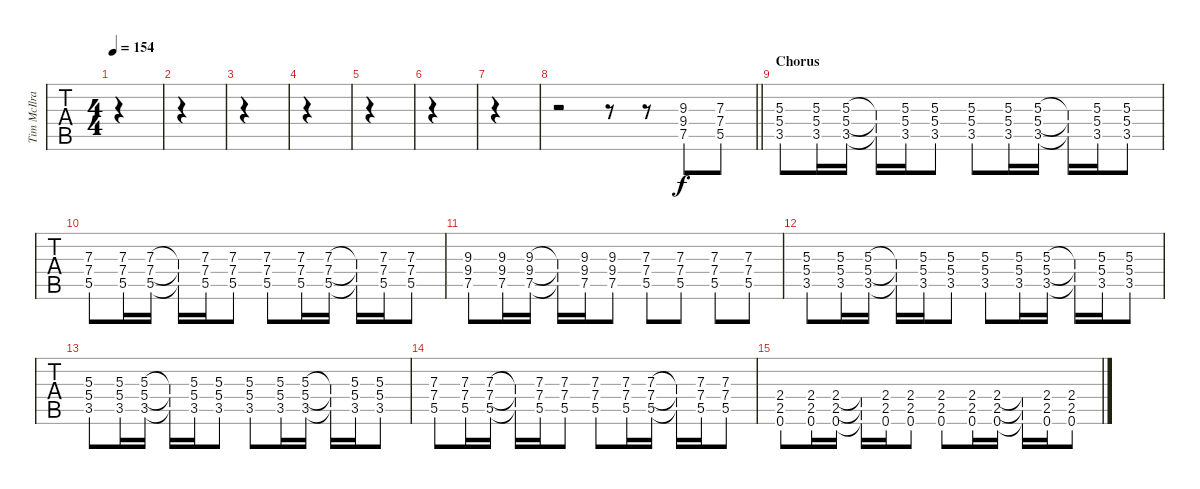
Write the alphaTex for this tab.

\track ("Tim McIlrath - Guitar One" "Tim McIlra") {instrument distortionguitar}
\staff {tabs}
\tuning (Eb4 Bb3 Gb3 Db3 Ab2 Eb2) {hide}
\ts (4 4)
\tempo 154
\clef g2
\ks gb
|
|
|
|
|
|
|
\barLineRight lightlight
r.2 r.8 r.8 (9.3 9.4 7.5).8 (7.3 7.4 5.5).8 |
\section ("" "Chorus")
(5.3 5.4 3.5).8 (5.3 5.4 3.5).16 (5.3 5.4 3.5).16 (5.3{t} 5.4{t} 3.5{t}).16 (5.3 5.4 3.5).16 (5.3 5.4 3.5).8 (5.3 5.4 3.5).8 (5.3 5.4 3.5).16 (5.3 5.4 3.5).16 (5.3{t} 5.4{t} 3.5{t}).16 (5.3 5.4 3.5).16 (5.3 5.4 3.5).8 |
(7.3 7.4 5.5).8 (7.3 7.4 5.5).16 (7.3 7.4 5.5).16 (7.3{t} 7.4{t} 5.5{t}).16 (7.3 7.4 5.5).16 (7.3 7.4 5.5).8 (7.3 7.4 5.5).8 (7.3 7.4 5.5).16 (7.3 7.4 5.5).16 (7.3{t} 7.4{t} 5.5{t}).16 (7.3 7.4 5.5).16 (7.3 7.4 5.5).8 |
(9.3 9.4 7.5).8 (9.3 9.4 7.5).16 (9.3 9.4 7.5).16 (9.3{t} 9.4{t} 7.5{t}).16 (9.3 9.4 7.5).16 (9.3 9.4 7.5).8 (7.3 7.4 5.5).8 (7.3 7.4 5.5).8 (7.3 7.4 5.5).8 (7.3 7.4 5.5).8 |
(5.3 5.4 3.5).8 (5.3 5.4 3.5).16 (5.3 5.4 3.5).16 (5.3{t} 5.4{t} 3.5{t}).16 (5.3 5.4 3.5).16 (5.3 5.4 3.5).8 (5.3 5.4 3.5).8 (5.3 5.4 3.5).16 (5.3 5.4 3.5).16 (5.3{t} 5.4{t} 3.5{t}).16 (5.3 5.4 3.5).16 (5.3 5.4 3.5).8 |
(5.3 5.4 3.5).8 (5.3 5.4 3.5).16 (5.3 5.4 3.5).16 (5.3{t} 5.4{t} 3.5{t}).16 (5.3 5.4 3.5).16 (5.3 5.4 3.5).8 (5.3 5.4 3.5).8 (5.3 5.4 3.5).16 (5.3 5.4 3.5).16 (5.3{t} 5.4{t} 3.5{t}).16 (5.3 5.4 3.5).16 (5.3 5.4 3.5).8 |
(7.3 7.4 5.5).8 (7.3 7.4 5.5).16 (7.3 7.4 5.5).16 (7.3{t} 7.4{t} 5.5{t}).16 (7.3 7.4 5.5).16 (7.3 7.4 5.5).8 (7.3 7.4 5.5).8 (7.3 7.4 5.5).16 (7.3 7.4 5.5).16 (7.3{t} 7.4{t} 5.5{t}).16 (7.3 7.4 5.5).16 (7.3 7.4 5.5).8 |
(2.4 2.5 0.6).8 (2.4 2.5 0.6).16 (2.4 2.5 0.6).16 (2.4{t} 2.5{t} 0.6{t}).16 (2.4 2.5 0.6).16 (2.4 2.5 0.6).8 (2.4 2.5 0.6).8 (2.4 2.5 0.6).16 (2.4 2.5 0.6).16 (2.4{t} 2.5{t} 0.6{t}).16 (2.4 2.5 0.6).16 (2.4 2.5 0.6).8
